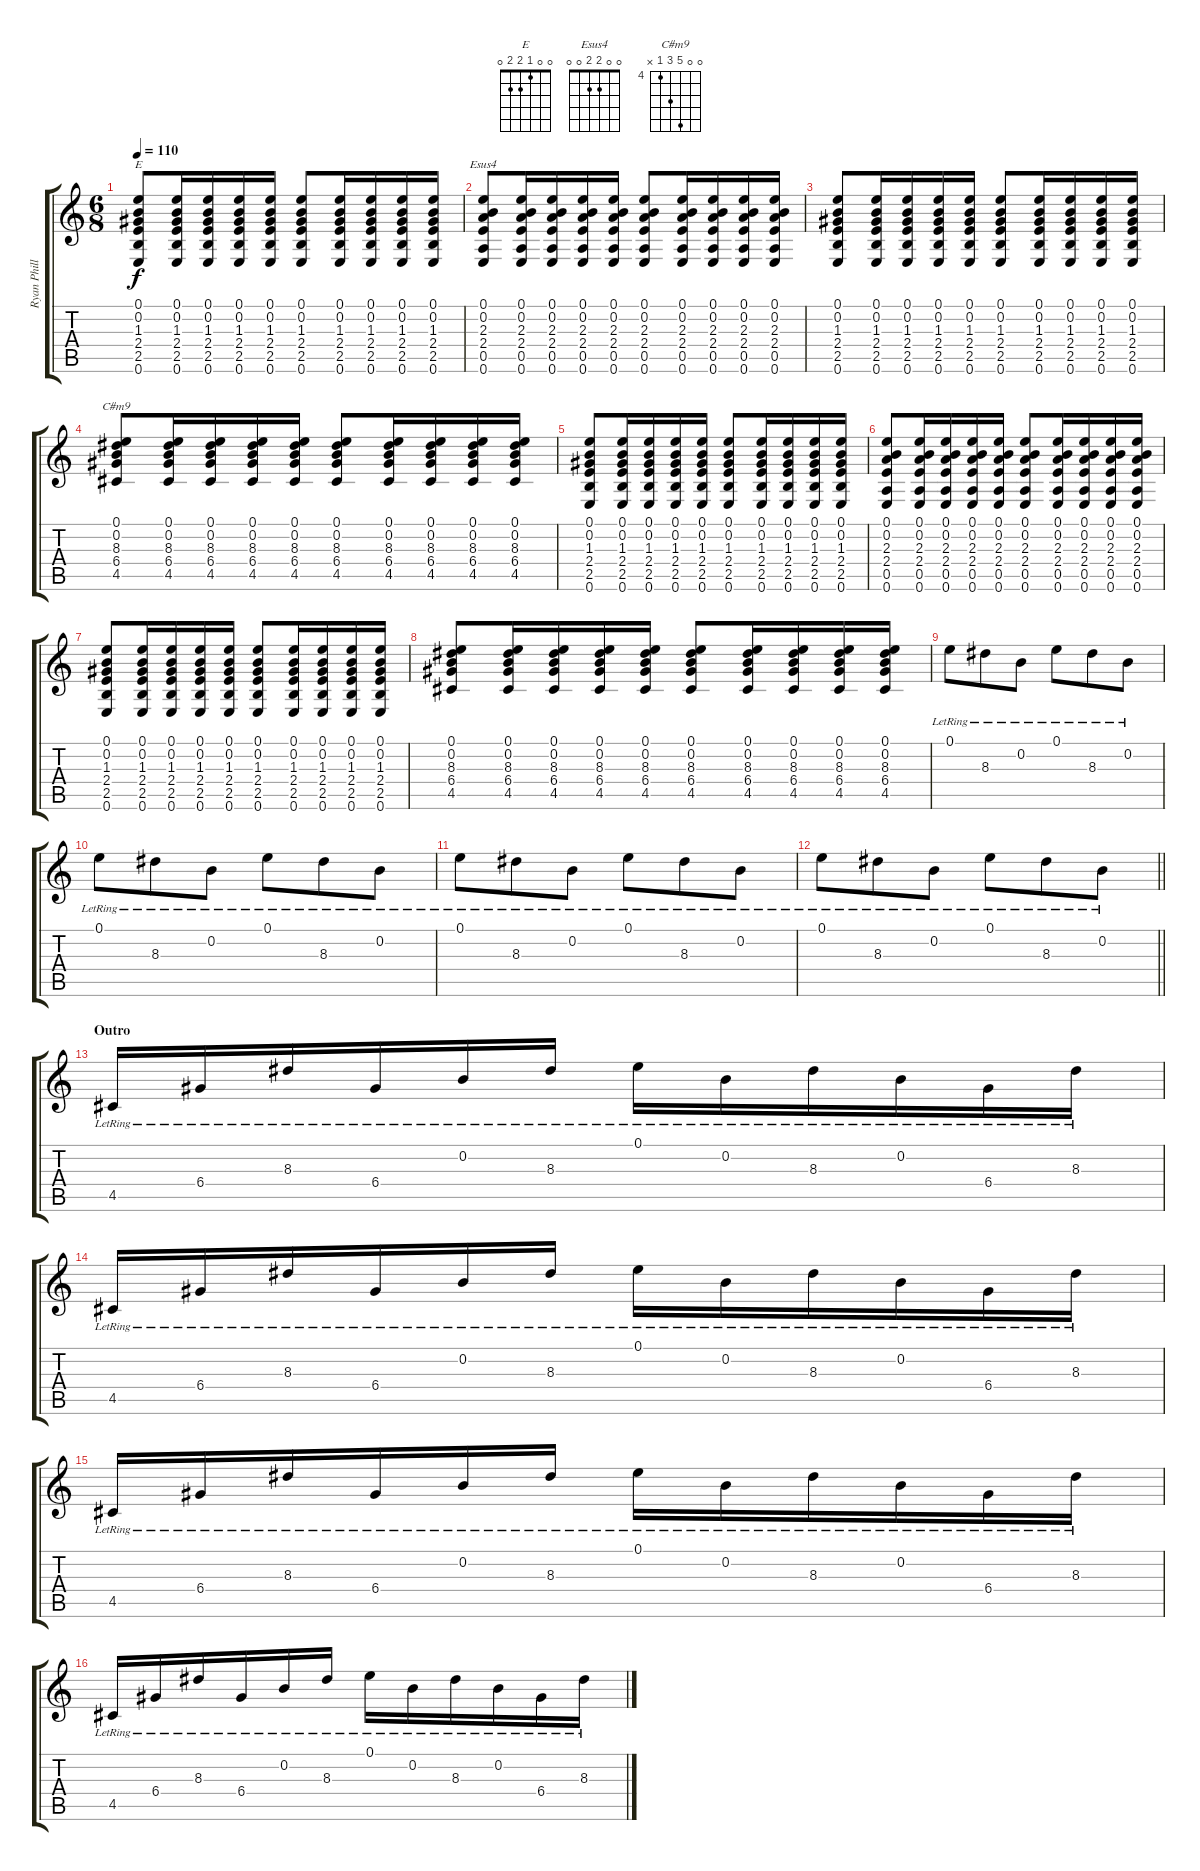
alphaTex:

\track ("Ryan Phillips | Gtr. 1" "Ryan Phill") {instrument acousticguitarsteel}
\staff {score tabs}
\tuning (E4 B3 G3 D3 A2 E2) {hide}
\chord ("E" 0 0 1 2 2 0)
\chord ("Esus4" 0 0 2 2 0 0)
\chord ("C#m9" 0 0 8 6 4 x) {firstfret 4}
\ts (6 8)
\tempo 110
\clef g2
\ks c
(0.1 0.2 1.3 2.4 2.5 0.6).8{ch "E" dy f} (0.1 0.2 1.3 2.4 2.5 0.6).16 (0.1 0.2 1.3 2.4 2.5 0.6).16 (0.1 0.2 1.3 2.4 2.5 0.6).16 (0.1 0.2 1.3 2.4 2.5 0.6).16 (0.1 0.2 1.3 2.4 2.5 0.6).8 (0.1 0.2 1.3 2.4 2.5 0.6).16 (0.1 0.2 1.3 2.4 2.5 0.6).16 (0.1 0.2 1.3 2.4 2.5 0.6).16 (0.1 0.2 1.3 2.4 2.5 0.6).16 |
(0.1 0.2 2.3 2.4 0.5 0.6).8{ch "Esus4"} (0.1 0.2 2.3 2.4 0.5 0.6).16 (0.1 0.2 2.3 2.4 0.5 0.6).16 (0.1 0.2 2.3 2.4 0.5 0.6).16 (0.1 0.2 2.3 2.4 0.5 0.6).16 (0.1 0.2 2.3 2.4 0.5 0.6).8 (0.1 0.2 2.3 2.4 0.5 0.6).16 (0.1 0.2 2.3 2.4 0.5 0.6).16 (0.1 0.2 2.3 2.4 0.5 0.6).16 (0.1 0.2 2.3 2.4 0.5 0.6).16 |
(0.1 0.2 1.3 2.4 2.5 0.6).8 (0.1 0.2 1.3 2.4 2.5 0.6).16 (0.1 0.2 1.3 2.4 2.5 0.6).16 (0.1 0.2 1.3 2.4 2.5 0.6).16 (0.1 0.2 1.3 2.4 2.5 0.6).16 (0.1 0.2 1.3 2.4 2.5 0.6).8 (0.1 0.2 1.3 2.4 2.5 0.6).16 (0.1 0.2 1.3 2.4 2.5 0.6).16 (0.1 0.2 1.3 2.4 2.5 0.6).16 (0.1 0.2 1.3 2.4 2.5 0.6).16 |
(0.1 0.2 8.3 6.4 4.5).8{ch "C#m9"} (0.1 0.2 8.3 6.4 4.5).16 (0.1 0.2 8.3 6.4 4.5).16 (0.1 0.2 8.3 6.4 4.5).16 (0.1 0.2 8.3 6.4 4.5).16 (0.1 0.2 8.3 6.4 4.5).8 (0.1 0.2 8.3 6.4 4.5).16 (0.1 0.2 8.3 6.4 4.5).16 (0.1 0.2 8.3 6.4 4.5).16 (0.1 0.2 8.3 6.4 4.5).16 |
(0.1 0.2 1.3 2.4 2.5 0.6).8 (0.1 0.2 1.3 2.4 2.5 0.6).16 (0.1 0.2 1.3 2.4 2.5 0.6).16 (0.1 0.2 1.3 2.4 2.5 0.6).16 (0.1 0.2 1.3 2.4 2.5 0.6).16 (0.1 0.2 1.3 2.4 2.5 0.6).8 (0.1 0.2 1.3 2.4 2.5 0.6).16 (0.1 0.2 1.3 2.4 2.5 0.6).16 (0.1 0.2 1.3 2.4 2.5 0.6).16 (0.1 0.2 1.3 2.4 2.5 0.6).16 |
(0.1 0.2 2.3 2.4 0.5 0.6).8 (0.1 0.2 2.3 2.4 0.5 0.6).16 (0.1 0.2 2.3 2.4 0.5 0.6).16 (0.1 0.2 2.3 2.4 0.5 0.6).16 (0.1 0.2 2.3 2.4 0.5 0.6).16 (0.1 0.2 2.3 2.4 0.5 0.6).8 (0.1 0.2 2.3 2.4 0.5 0.6).16 (0.1 0.2 2.3 2.4 0.5 0.6).16 (0.1 0.2 2.3 2.4 0.5 0.6).16 (0.1 0.2 2.3 2.4 0.5 0.6).16 |
(0.1 0.2 1.3 2.4 2.5 0.6).8 (0.1 0.2 1.3 2.4 2.5 0.6).16 (0.1 0.2 1.3 2.4 2.5 0.6).16 (0.1 0.2 1.3 2.4 2.5 0.6).16 (0.1 0.2 1.3 2.4 2.5 0.6).16 (0.1 0.2 1.3 2.4 2.5 0.6).8 (0.1 0.2 1.3 2.4 2.5 0.6).16 (0.1 0.2 1.3 2.4 2.5 0.6).16 (0.1 0.2 1.3 2.4 2.5 0.6).16 (0.1 0.2 1.3 2.4 2.5 0.6).16 |
(0.1 0.2 8.3 6.4 4.5).8 (0.1 0.2 8.3 6.4 4.5).16 (0.1 0.2 8.3 6.4 4.5).16 (0.1 0.2 8.3 6.4 4.5).16 (0.1 0.2 8.3 6.4 4.5).16 (0.1 0.2 8.3 6.4 4.5).8 (0.1 0.2 8.3 6.4 4.5).16 (0.1 0.2 8.3 6.4 4.5).16 (0.1 0.2 8.3 6.4 4.5).16 (0.1 0.2 8.3 6.4 4.5).16 |
0.1{lr}.8 8.3{lr}.8 0.2{lr}.8 0.1{lr}.8 8.3{lr}.8 0.2{lr}.8 |
0.1{lr}.8 8.3{lr}.8 0.2{lr}.8 0.1{lr}.8 8.3{lr}.8 0.2{lr}.8 |
0.1{lr}.8 8.3{lr}.8 0.2{lr}.8 0.1{lr}.8 8.3{lr}.8 0.2{lr}.8 |
\barLineRight lightlight
0.1{lr}.8 8.3{lr}.8 0.2{lr}.8 0.1{lr}.8 8.3{lr}.8 0.2{lr}.8 |
\section ("" "Outro")
4.5{lr}.16 6.4{lr}.16 8.3{lr}.16 6.4{lr}.16 0.2{lr}.16 8.3{lr}.16 0.1{lr}.16 0.2{lr}.16 8.3{lr}.16 0.2{lr}.16 6.4{lr}.16 8.3{lr}.16 |
4.5{lr}.16 6.4{lr}.16 8.3{lr}.16 6.4{lr}.16 0.2{lr}.16 8.3{lr}.16 0.1{lr}.16 0.2{lr}.16 8.3{lr}.16 0.2{lr}.16 6.4{lr}.16 8.3{lr}.16 |
4.5{lr}.16 6.4{lr}.16 8.3{lr}.16 6.4{lr}.16 0.2{lr}.16 8.3{lr}.16 0.1{lr}.16 0.2{lr}.16 8.3{lr}.16 0.2{lr}.16 6.4{lr}.16 8.3{lr}.16 |
4.5{lr}.16 6.4{lr}.16 8.3{lr}.16 6.4{lr}.16 0.2{lr}.16 8.3{lr}.16 0.1{lr}.16 0.2{lr}.16 8.3{lr}.16 0.2{lr}.16 6.4{lr}.16 8.3{lr}.16
